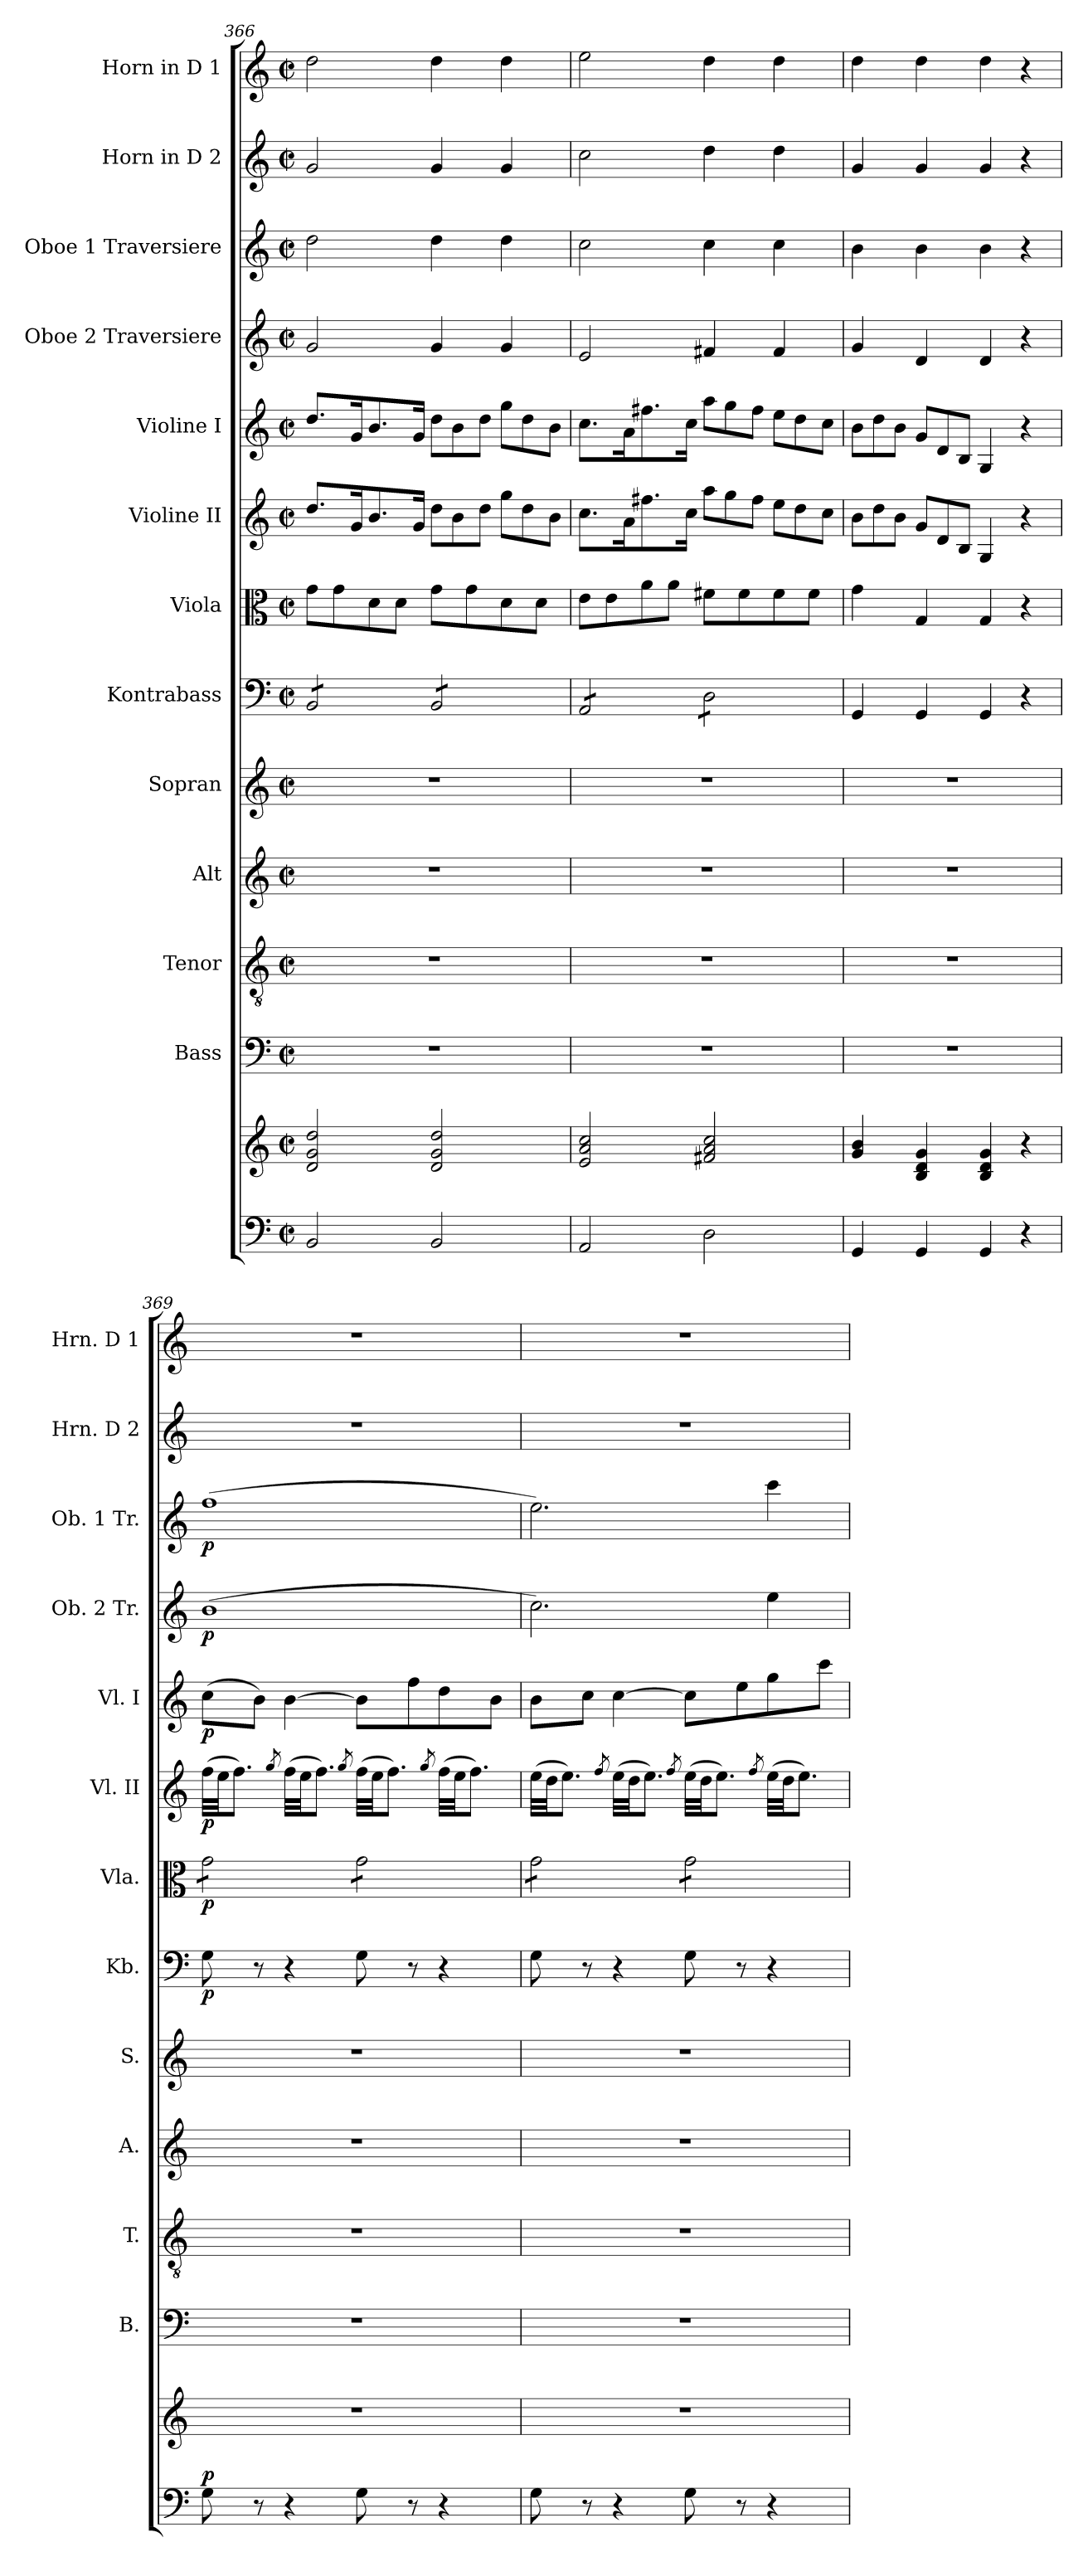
**kern	**kern	**dynam	**kern	**kern	**kern	**kern	**kern	**dynam	**kern	**dynam	**kern	**dynam	**kern	**dynam	**kern	**dynam	**kern	**dynam	**kern	**kern
*part13	*part13	*part13	*part12	*part11	*part10	*part9	*part8	*part8	*part7	*part7	*part6	*part6	*part5	*part5	*part4	*part4	*part3	*part3	*part2	*part1
*staff14	*staff13	*staff13/14	*staff12	*staff11	*staff10	*staff9	*staff8	*staff8	*staff7	*staff7	*staff6	*staff6	*staff5	*staff5	*staff4	*staff4	*staff3	*staff3	*staff2	*staff1
*	*	*	*I"Bass	*I"Tenor	*I"Alt	*I"Sopran	*I"Kontrabass	*	*I"Viola	*	*I"Violine II	*	*I"Violine I	*	*I"Oboe 2 Traversiere	*	*I"Oboe 1 Traversiere	*	*I"Horn in D 2	*I"Horn in D 1
*	*	*	*I'B.	*I'T.	*I'A.	*I'S.	*I'Kb.	*	*I'Vla.	*	*I'Vl. II	*	*I'Vl. I	*	*I'Ob. 2 Tr.	*	*I'Ob. 1 Tr.	*	*I'Hrn. D 2	*I'Hrn. D 1
*clefF4	*clefG2	*	*clefF4	*clefGv2	*clefG2	*clefG2	*clefF4	*	*clefC3	*	*clefG2	*	*clefG2	*	*clefG2	*	*clefG2	*	*clefG2	*clefG2
*	*	*	*	*	*	*	*ITrd7c12	*	*	*	*	*	*	*	*	*	*	*	*ITrd7c12	*ITrd7c12
*k[]	*k[]	*	*k[]	*k[]	*k[]	*k[]	*k[]	*	*k[]	*	*k[]	*	*k[]	*	*k[]	*	*k[]	*	*k[]	*k[]
*C:	*C:	*	*C:	*C:	*C:	*C:	*C:	*	*C:	*	*C:	*	*C:	*	*C:	*	*C:	*	*C:	*C:
*M2/2	*M2/2	*	*M2/2	*M2/2	*M2/2	*M2/2	*M2/2	*	*M2/2	*	*M2/2	*	*M2/2	*	*M2/2	*	*M2/2	*	*M2/2	*M2/2
*met(c|)	*met(c|)	*	*met(c|)	*met(c|)	*met(c|)	*met(c|)	*met(c|)	*	*met(c|)	*	*met(c|)	*	*met(c|)	*	*met(c|)	*	*met(c|)	*	*met(c|)	*met(c|)
=366	=366	=366	=366	=366	=366	=366	=366	=366	=366	=366	=366	=366	=366	=366	=366	=366	=366	=366	=366	=366
*	*	*	*	*	*	*	*tremolo	*	*	*	*	*	*	*	*	*	*	*	*	*
2BB/	2d/ 2g/ 2dd/	.	1r	1r	1r	1r	8BBB/L	.	8g\L	.	8.dd/L	.	8.dd/L	.	2g/	.	2dd\	.	2G/	2d\
.	.	.	.	.	.	.	8BBB/	.	8g\	.	.	.	.	.	.	.	.	.	.	.
.	.	.	.	.	.	.	.	.	.	.	16g/k	.	16g/k	.	.	.	.	.	.	.
.	.	.	.	.	.	.	8BBB/	.	8d\	.	8.b/	.	8.b/	.	.	.	.	.	.	.
.	.	.	.	.	.	.	8BBB/J	.	8d\J	.	.	.	.	.	.	.	.	.	.	.
.	.	.	.	.	.	.	.	.	.	.	16g/Jk	.	16g/Jk	.	.	.	.	.	.	.
*	*	*	*	*	*	*	*	*	*	*	*Xtuplet	*	*Xtuplet	*	*	*	*	*	*	*
2BB/	2d/ 2g/ 2dd/	.	.	.	.	.	8BBB/L	.	8g\L	.	12dd\L	.	12dd\L	.	4g/	.	4dd\	.	4G/	4d\
.	.	.	.	.	.	.	.	.	.	.	12b\	.	12b\	.	.	.	.	.	.	.
.	.	.	.	.	.	.	8BBB/	.	8g\	.	.	.	.	.	.	.	.	.	.	.
.	.	.	.	.	.	.	.	.	.	.	12dd\J	.	12dd\J	.	.	.	.	.	.	.
.	.	.	.	.	.	.	8BBB/	.	8d\	.	12gg\L	.	12gg\L	.	4g/	.	4dd\	.	4G/	4d\
.	.	.	.	.	.	.	.	.	.	.	12dd\	.	12dd\	.	.	.	.	.	.	.
.	.	.	.	.	.	.	8BBB/J	.	8d\J	.	.	.	.	.	.	.	.	.	.	.
.	.	.	.	.	.	.	.	.	.	.	12b\J	.	12b\J	.	.	.	.	.	.	.
=367	=367	=367	=367	=367	=367	=367	=367	=367	=367	=367	=367	=367	=367	=367	=367	=367	=367	=367	=367	=367
2AA/	2e/ 2a/ 2cc/	.	1r	1r	1r	1r	8AAA/L	.	8e\L	.	8.cc\L	.	8.cc\L	.	2e/	.	2cc\	.	2c\	2e\
.	.	.	.	.	.	.	8AAA/	.	8e\	.	.	.	.	.	.	.	.	.	.	.
.	.	.	.	.	.	.	.	.	.	.	16a\k	.	16a\k	.	.	.	.	.	.	.
.	.	.	.	.	.	.	8AAA/	.	8a\	.	8.ff#X\	.	8.ff#X\	.	.	.	.	.	.	.
.	.	.	.	.	.	.	8AAA/J	.	8a\J	.	.	.	.	.	.	.	.	.	.	.
.	.	.	.	.	.	.	.	.	.	.	16cc\Jk	.	16cc\Jk	.	.	.	.	.	.	.
2D\	2f#X/ 2a/ 2cc/	.	.	.	.	.	8DD\L	.	8f#X\L	.	12aa\L	.	12aa\L	.	4f#X/	.	4cc\	.	4d\	4d\
.	.	.	.	.	.	.	.	.	.	.	12gg\	.	12gg\	.	.	.	.	.	.	.
.	.	.	.	.	.	.	8DD\	.	8f#\	.	.	.	.	.	.	.	.	.	.	.
.	.	.	.	.	.	.	.	.	.	.	12ff#\J	.	12ff#\J	.	.	.	.	.	.	.
.	.	.	.	.	.	.	8DD\	.	8f#\	.	12ee\L	.	12ee\L	.	4f#/	.	4cc\	.	4d\	4d\
.	.	.	.	.	.	.	.	.	.	.	12dd\	.	12dd\	.	.	.	.	.	.	.
.	.	.	.	.	.	.	8DD\J	.	8f#\J	.	.	.	.	.	.	.	.	.	.	.
*	*	*	*	*	*	*	*Xtremolo	*	*	*	*	*	*	*	*	*	*	*	*	*
.	.	.	.	.	.	.	.	.	.	.	12cc\J	.	12cc\J	.	.	.	.	.	.	.
=368	=368	=368	=368	=368	=368	=368	=368	=368	=368	=368	=368	=368	=368	=368	=368	=368	=368	=368	=368	=368
4GG/	4g/ 4b/	.	1r	1r	1r	1r	4GGG/	.	4g\	.	12b\L	.	12b\L	.	4g/	.	4b\	.	4G/	4d\
.	.	.	.	.	.	.	.	.	.	.	12dd\	.	12dd\	.	.	.	.	.	.	.
.	.	.	.	.	.	.	.	.	.	.	12b\J	.	12b\J	.	.	.	.	.	.	.
4GG/	4B/ 4d/ 4g/	.	.	.	.	.	4GGG/	.	4G/	.	12g/L	.	12g/L	.	4d/	.	4b\	.	4G/	4d\
.	.	.	.	.	.	.	.	.	.	.	12d/	.	12d/	.	.	.	.	.	.	.
.	.	.	.	.	.	.	.	.	.	.	12B/J	.	12B/J	.	.	.	.	.	.	.
4GG/	4B/ 4d/ 4g/	.	.	.	.	.	4GGG/	.	4G/	.	4G/	.	4G/	.	4d/	.	4b\	.	4G/	4d\
4r	4r	.	.	.	.	.	4r	.	4r	.	4r	.	4r	.	4r	.	4r	.	4r	4r
!!LO:PB:g=z
=369	=369	=369	=369	=369	=369	=369	=369	=369	=369	=369	=369	=369	=369	=369	=369	=369	=369	=369	=369	=369
!	!	!LO:DY:a=2	!	!	!	!	!	!LO:DY:b	!	!LO:DY:b	!	!LO:DY:b	!	!LO:DY:b	!	!LO:DY:b	!	!LO:DY:b	!	!
*	*	*	*	*	*	*	*	*	*tremolo	*	*	*	*	*	*	*	*	*	*	*
8G\	1r	p	1r	1r	1r	1r	8GG\	p	8g\L	p	(>32ff\LLL	p	(>8cc\L	p	(>1b	p	(>1ff	p	1r	1r
.	.	.	.	.	.	.	.	.	.	.	32ee\JJ	.	.	.	.	.	.	.	.	.
.	.	.	.	.	.	.	.	.	.	.	8.ff\J)	.	.	.	.	.	.	.	.	.
8r	.	.	.	.	.	.	8r	.	8g\	.	.	.	8b\J)	.	.	.	.	.	.	.
.	.	.	.	.	.	.	.	.	.	.	8qgg/	.	.	.	.	.	.	.	.	.
4r	.	.	.	.	.	.	4r	.	8g\	.	(>32ff\LLL	.	[4b\	.	.	.	.	.	.	.
.	.	.	.	.	.	.	.	.	.	.	32ee\JJ	.	.	.	.	.	.	.	.	.
.	.	.	.	.	.	.	.	.	.	.	8.ff\J)	.	.	.	.	.	.	.	.	.
.	.	.	.	.	.	.	.	.	8g\J	.	.	.	.	.	.	.	.	.	.	.
.	.	.	.	.	.	.	.	.	.	.	8qgg/	.	.	.	.	.	.	.	.	.
8G\	.	.	.	.	.	.	8GG\	.	8g\L	.	(>32ff\LLL	.	8b\L]	.	.	.	.	.	.	.
.	.	.	.	.	.	.	.	.	.	.	32ee\JJ	.	.	.	.	.	.	.	.	.
.	.	.	.	.	.	.	.	.	.	.	8.ff\J)	.	.	.	.	.	.	.	.	.
8r	.	.	.	.	.	.	8r	.	8g\	.	.	.	8ff\	.	.	.	.	.	.	.
.	.	.	.	.	.	.	.	.	.	.	8qgg/	.	.	.	.	.	.	.	.	.
4r	.	.	.	.	.	.	4r	.	8g\	.	(>32ff\LLL	.	8dd\	.	.	.	.	.	.	.
.	.	.	.	.	.	.	.	.	.	.	32ee\JJ	.	.	.	.	.	.	.	.	.
.	.	.	.	.	.	.	.	.	.	.	8.ff\J)	.	.	.	.	.	.	.	.	.
.	.	.	.	.	.	.	.	.	8g\J	.	.	.	8b\J	.	.	.	.	.	.	.
=370	=370	=370	=370	=370	=370	=370	=370	=370	=370	=370	=370	=370	=370	=370	=370	=370	=370	=370	=370	=370
8G\	1r	.	1r	1r	1r	1r	8GG\	.	8g\L	.	(>32ee\LLL	.	8b\L	.	2.cc\)	.	2.ee\)	.	1r	1r
.	.	.	.	.	.	.	.	.	.	.	32dd\JJ	.	.	.	.	.	.	.	.	.
.	.	.	.	.	.	.	.	.	.	.	8.ee\J)	.	.	.	.	.	.	.	.	.
8r	.	.	.	.	.	.	8r	.	8g\	.	.	.	8cc\J	.	.	.	.	.	.	.
.	.	.	.	.	.	.	.	.	.	.	8qff/	.	.	.	.	.	.	.	.	.
4r	.	.	.	.	.	.	4r	.	8g\	.	(>32ee\LLL	.	[4cc\	.	.	.	.	.	.	.
.	.	.	.	.	.	.	.	.	.	.	32dd\JJ	.	.	.	.	.	.	.	.	.
.	.	.	.	.	.	.	.	.	.	.	8.ee\J)	.	.	.	.	.	.	.	.	.
.	.	.	.	.	.	.	.	.	8g\J	.	.	.	.	.	.	.	.	.	.	.
.	.	.	.	.	.	.	.	.	.	.	8qff/	.	.	.	.	.	.	.	.	.
8G\	.	.	.	.	.	.	8GG\	.	8g\L	.	(>32ee\LLL	.	8cc\L]	.	.	.	.	.	.	.
.	.	.	.	.	.	.	.	.	.	.	32dd\JJ	.	.	.	.	.	.	.	.	.
.	.	.	.	.	.	.	.	.	.	.	8.ee\J)	.	.	.	.	.	.	.	.	.
8r	.	.	.	.	.	.	8r	.	8g\	.	.	.	8ee\	.	.	.	.	.	.	.
.	.	.	.	.	.	.	.	.	.	.	8qff/	.	.	.	.	.	.	.	.	.
4r	.	.	.	.	.	.	4r	.	8g\	.	(>32ee\LLL	.	8gg\	.	4ee\	.	4ccc\	.	.	.
.	.	.	.	.	.	.	.	.	.	.	32dd\JJ	.	.	.	.	.	.	.	.	.
.	.	.	.	.	.	.	.	.	.	.	8.ee\J)	.	.	.	.	.	.	.	.	.
.	.	.	.	.	.	.	.	.	8g\J	.	.	.	8ccc\J	.	.	.	.	.	.	.
*	*	*	*	*	*	*	*	*	*Xtremolo	*	*	*	*	*	*	*	*	*	*	*
=	=	=	=	=	=	=	=	=	=	=	=	=	=	=	=	=	=	=	=	=
*-	*-	*-	*-	*-	*-	*-	*-	*-	*-	*-	*-	*-	*-	*-	*-	*-	*-	*-	*-	*-
